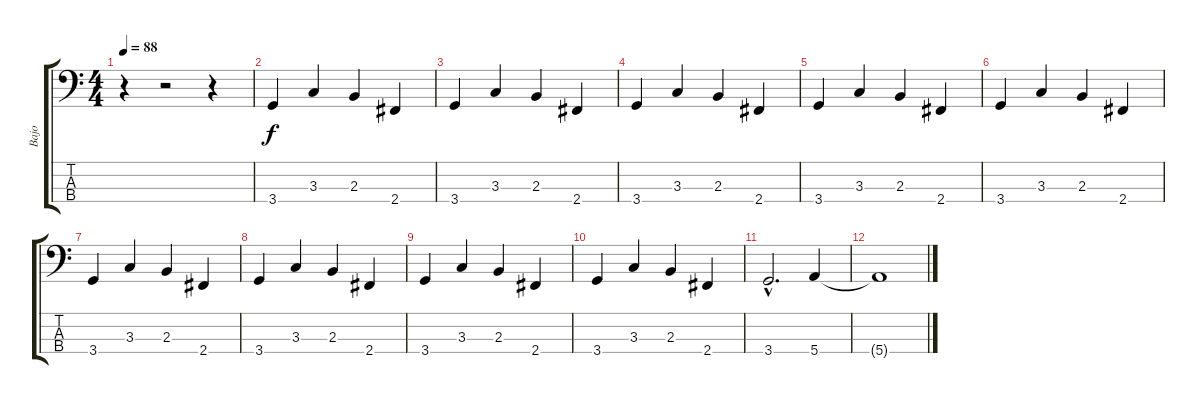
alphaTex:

\track ("Bajo" "Bajo") {instrument acousticbass}
\staff {score tabs}
\tuning (G2 D2 A1 E1) {hide}
\ts (4 4)
\tempo 88
\clef f4
\ks c
r.4{dy f} r.2 r.4 |
3.4.4 3.3.4 2.3.4 2.4.4 |
3.4.4 3.3.4 2.3.4 2.4.4 |
3.4.4 3.3.4 2.3.4 2.4.4 |
3.4.4 3.3.4 2.3.4 2.4.4 |
3.4.4 3.3.4 2.3.4 2.4.4 |
3.4.4 3.3.4 2.3.4 2.4.4 |
3.4.4 3.3.4 2.3.4 2.4.4 |
3.4.4 3.3.4 2.3.4 2.4.4 |
3.4.4 3.3.4 2.3.4 2.4.4 |
3.4{hac}.2{d} 5.4.4 |
5.4{t}.1
